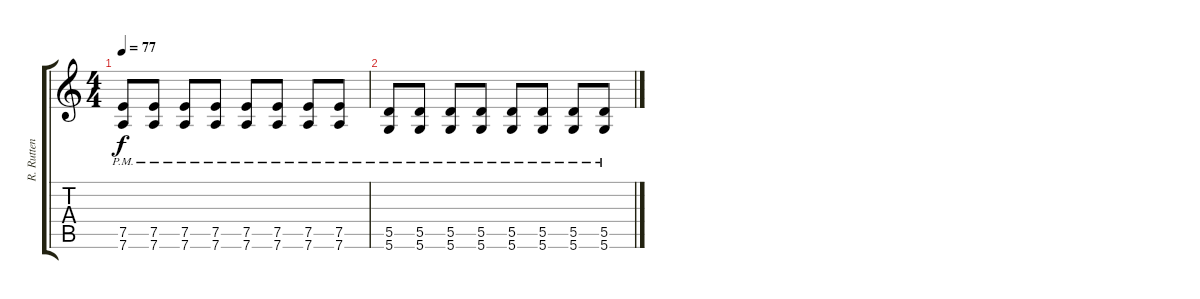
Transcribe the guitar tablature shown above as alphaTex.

\track ("R. Rutten" "R. Rutten") {instrument distortionguitar}
\staff {score tabs}
\tuning (E4 B3 G3 D3 A2 D2) {hide}
\ts (4 4)
\tempo 77
\clef g2
\ks c
(7.5{pm} 7.6{pm}).8{dy f volume 0} (7.5{pm} 7.6{pm}).8 (7.5{pm} 7.6{pm}).8 (7.5{pm} 7.6{pm}).8 (7.5{pm} 7.6{pm}).8 (7.5{pm} 7.6{pm}).8 (7.5{pm} 7.6{pm}).8 (7.5{pm} 7.6{pm}).8 |
(5.5{pm} 5.6{pm}).8{volume 0} (5.5{pm} 5.6{pm}).8 (5.5{pm} 5.6{pm}).8 (5.5{pm} 5.6{pm}).8 (5.5{pm} 5.6{pm}).8 (5.5{pm} 5.6{pm}).8 (5.5{pm} 5.6{pm}).8 (5.5{pm} 5.6{pm}).8
